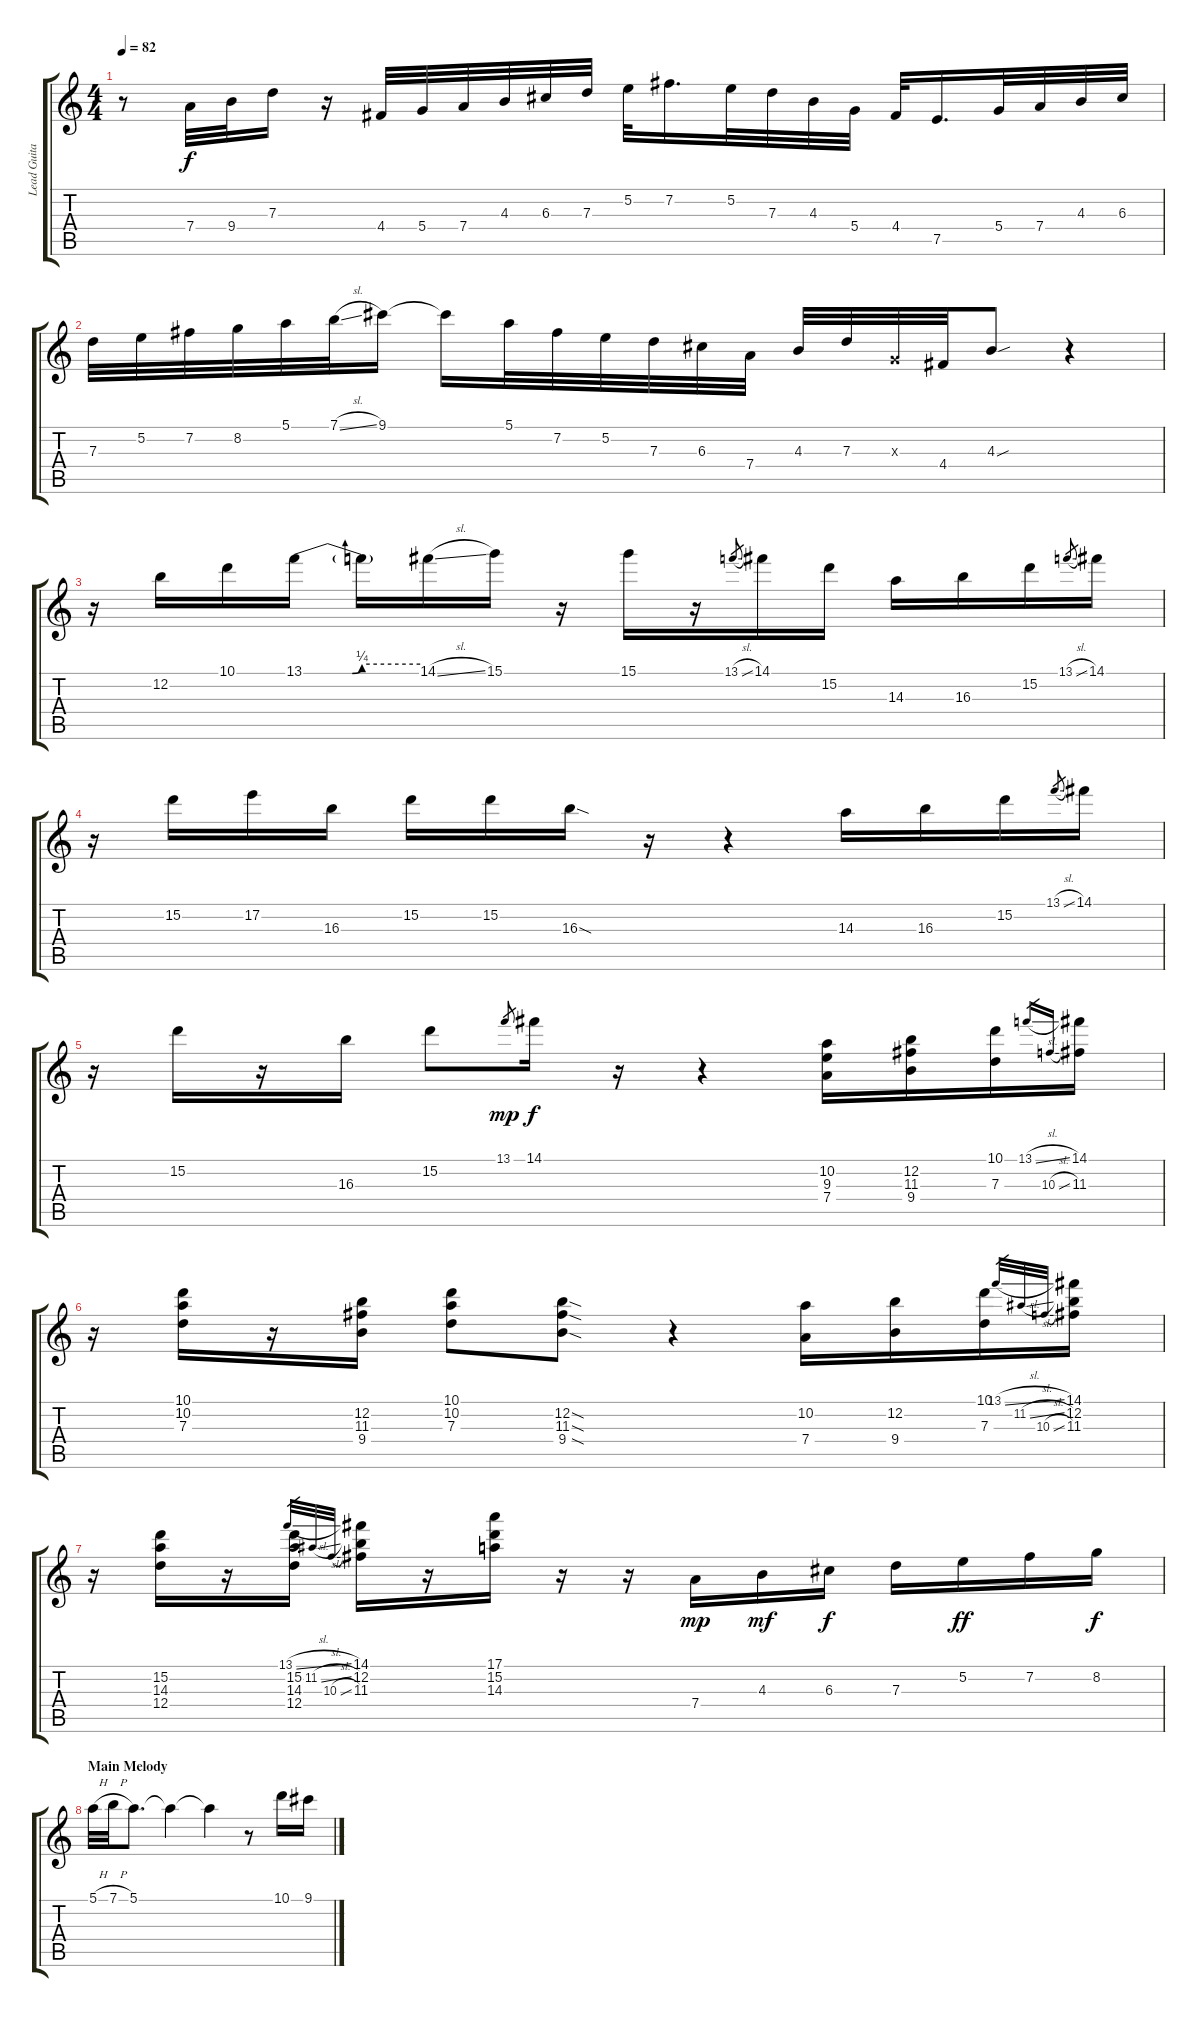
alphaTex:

\track ("Lead Guitar" "Lead Guita") {instrument electricguitarjazz}
\staff {score tabs}
\tuning (E4 B3 G3 D3 A2 E2) {hide}
\ts (4 4)
\tempo 82
\clef g2
\ks c
r.8{dy f} 7.4.32 9.4.32 7.3.16 r.16 4.4.32 5.4.32 7.4.32 4.3.32 6.3.32 7.3.32 5.2.32 7.2.16{d} 5.2.32 7.3.32 4.3.32 5.4.32 4.4.32 7.5.16{d} 5.4.32 7.4.32 4.3.32 6.3.32 |
7.3.32 5.2.32 7.2.32 8.2.32 5.1.32 7.1{sl}.32 9.1.16 9.1{t}.16 5.1.32 7.2.32 5.2.32 7.3.32 6.3.32 7.4.32 4.3.32 7.3.32 0.3{x}.32 4.4.32 4.3{sou}.8 r.4 |
r.16 12.2.16 10.1.16 13.1{be (custom 0 0 25 0 30 1 60 1)}.16 13.1{t}.16 14.1{sl}.16 15.1.16 r.16 15.1.16 r.16 13.1{sl}.8{gr} 14.1.16 15.2.16 14.3.16 16.3.16 15.2.16 13.1{sl}.8{gr} 14.1.16 |
r.16 15.2.16 17.2.16 16.3.16 15.2.16 15.2.16 16.3{sod}.16 r.16 r.4 14.3.16 16.3.16 15.2.16 13.1{sl}.8{gr} 14.1.16 |
r.16 15.2.16 r.16 16.3.16 15.2.8 13.1.8{gr dy mp} 14.1.16{dy f} r.16 r.4 (10.2 9.3 7.4).16 (12.2 11.3 9.4).16 (10.1 7.3).16 13.1{sl}.16{gr} 10.3{sl}.16{gr} (14.1 11.3).16 |
r.16 (10.1 10.2 7.3).16 r.16 (12.2 11.3 9.4).16 (10.1 10.2 7.3).8 (12.2{sod} 11.3{sod} 9.4{sod}).8 r.4 (10.2 7.4).16 (12.2 9.4).16 (10.1 7.3).16 13.1{sl}.32{gr} 11.2{sl}.32{gr} 10.3{sl}.32{gr} (14.1 12.2 11.3).16 |
r.16 (15.2 14.3 12.4).16 r.16 (15.2 14.3 12.4).16 13.1{sl}.32{gr} 11.2{sl}.32{gr} 10.3{sl}.32{gr} (14.1 12.2 11.3).16 r.16 (17.1 15.2 14.3).16 r.16 r.16 7.4.16{dy mp} 4.3.16{dy mf} 6.3.16{dy f} 7.3.16 5.2.16{dy ff} 7.2.16 8.2.16{dy f} |
\section ("" "Main Melody")
5.1{h}.32 7.1{h}.32 5.1.8{d} 5.1{t}.4 5.1{t}.4 r.8 10.1.16 9.1.16
